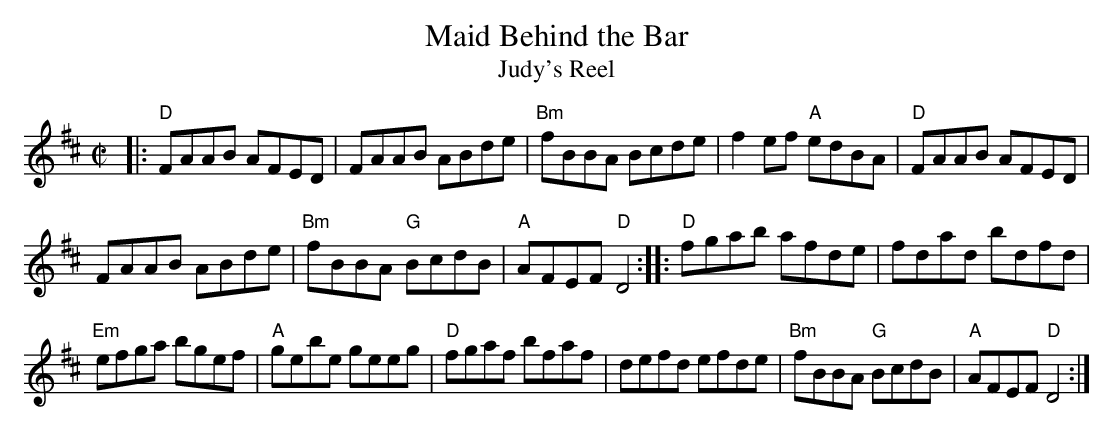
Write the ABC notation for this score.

X:1
T: Maid Behind the Bar
T: Judy's Reel
M: C|
K: D
|:\
"D"FAAB AFED | FAAB ABde | "Bm"fBBA Bcde | f2ef "A"edBA | "D"FAAB AFED |
FAAB ABde | "Bm"fBBA "G"BcdB | "A"AFEF "D"D4 :: "D"fgab afde | fdad bdfd |
"Em"efga bgef | "A"gebe geeg | "D"fgaf bfaf | defd efde | "Bm"fBBA "G"BcdB | "A"AFEF "D"D4 :|
